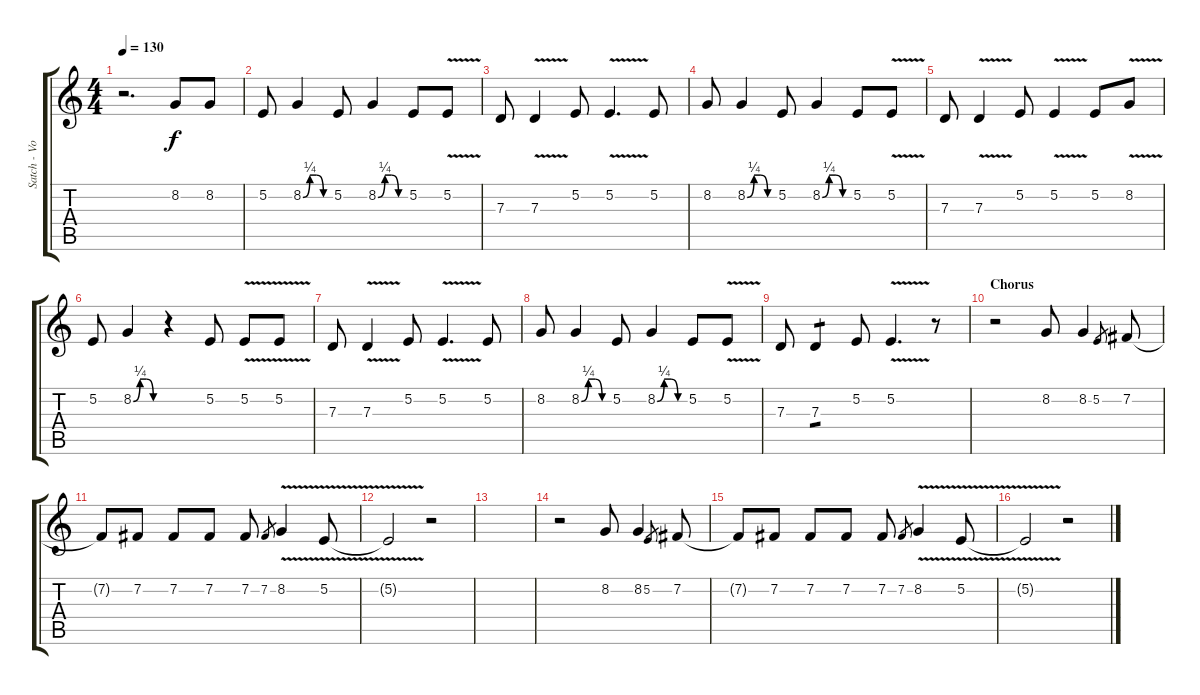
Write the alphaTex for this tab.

\track ("Satch - Vocals" "Satch - Vo") {instrument lead2sawtooth}
\staff {score tabs}
\tuning (E4 B3 G3 D3 A2 E2) {hide}
\ts (4 4)
\tempo 130
\clef g2
\ks c
r.2{d dy f} 8.2.8 8.2.8 |
5.2.8 8.2{be (custom 0 0 15 1 30 1 45 0 60 0)}.4 5.2.8 8.2{be (custom 0 0 15 1 30 1 45 0 60 0)}.4 5.2.8 5.2{v}.8 |
7.3.8 7.3{v}.4 5.2.8 5.2{v}.4{d} 5.2.8 |
8.2.8 8.2{be (custom 0 0 15 1 30 1 45 0 60 0)}.4 5.2.8 8.2{be (custom 0 0 15 1 30 1 45 0 60 0)}.4 5.2.8 5.2{v}.8 |
7.3.8 7.3{v}.4 5.2.8 5.2{v}.4 5.2.8 8.2{v}.8 |
5.2.8 8.2{be (custom 0 0 15 1 30 1 45 0 60 0)}.4 r.4 5.2.8 5.2{v}.8 5.2{v}.8 |
7.3.8 7.3{v}.4 5.2.8 5.2{v}.4{d} 5.2.8 |
8.2.8 8.2{be (custom 0 0 15 1 30 1 45 0 60 0)}.4 5.2.8 8.2{be (custom 0 0 15 1 30 1 45 0 60 0)}.4 5.2.8 5.2{v}.8 |
7.3.8 7.3.4{tp 1} 5.2.8 5.2{v}.4{d} r.8 |
\section ("" "Chorus")
r.2 8.2.8 8.2.4 5.2.8{gr} 7.2.8 |
7.2{t}.8 7.2.8 7.2.8 7.2.8 7.2.8 7.2.8{gr} 8.2{v}.4 5.2{v}.8 |
5.2{t}.2 r.2 |
|
r.2 8.2.8 8.2.4 5.2.8{gr} 7.2.8 |
7.2{t}.8 7.2.8 7.2.8 7.2.8 7.2.8 7.2.8{gr} 8.2{v}.4 5.2{v}.8 |
5.2{t}.2 r.2
